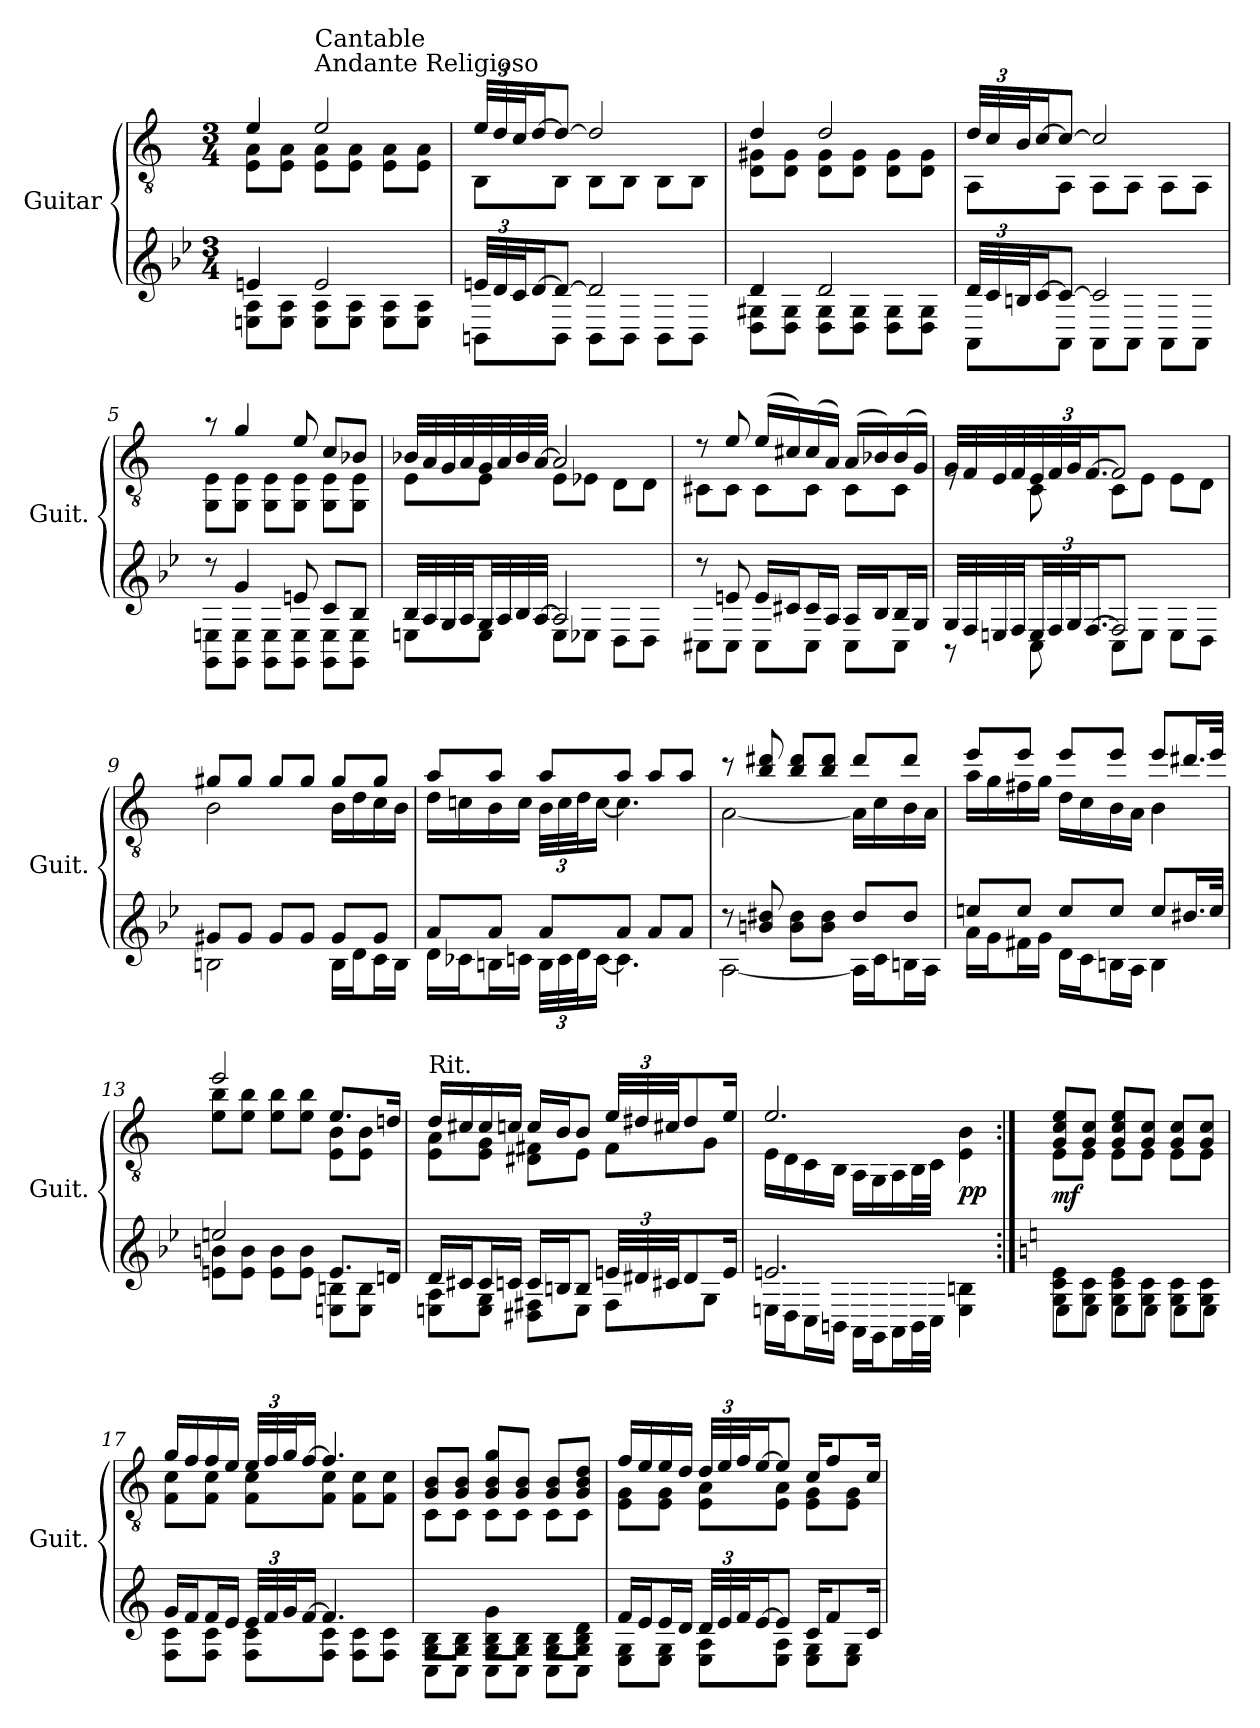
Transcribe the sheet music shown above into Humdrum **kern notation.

**kern	**kern	**dynam
*part1	*part1	*part1
*staff2	*staff1	*staff1/2
*I"Guitar	*	*
*I'Guit.	*	*
*stria6	*	*
*	*clefGv2	*
*k[b-e-]	*	*
*M3/4	*M3/4	*
*MM54	*MM54	*
=1	=1	=1
*^	*^	*
4e	8E\ 8A\L	4e/	8E\ 8A\L	.
.	8E\ 8A\J	.	8E\ 8A\J	.
!	!	!LO:TX:a:t=Andante Religioso	!	!
!	!	!LO:TX:a:t=Cantable	!	!
2e	8E\ 8A\L	2e/	8E\ 8A\L	.
.	8E\ 8A\J	.	8E\ 8A\J	.
.	8E\ 8A\L	.	8E\ 8A\L	.
.	8E\ 8A\J	.	8E\ 8A\J	.
=2	=2	=2	=2	=2
*Xbrackettup	*	*Xbrackettup	*	*
48eLLL	8BBL	48e/LLL	8BB\L	.
48d	.	48d/	.	.
48cJ	.	48c/J	.	.
[16dJ	.	[16d/J	.	.
8dJ_	8BBJ	8d/J_	8BB\J	.
2d]	8BBL	2d/]	8BB\L	.
.	8BBJ	.	8BB\J	.
.	8BBL	.	8BB\L	.
.	8BBJ	.	8BB\J	.
=3	=3	=3	=3	=3
4d	8D\ 8G#\L	4d/	8D\ 8G#X\L	.
.	8D\ 8G#\J	.	8D\ 8G#\J	.
2d	8D\ 8G#\L	2d/	8D\ 8G#\L	.
.	8D\ 8G#\J	.	8D\ 8G#\J	.
.	8D\ 8G#\L	.	8D\ 8G#\L	.
.	8D\ 8G#\J	.	8D\ 8G#\J	.
=4	=4	=4	=4	=4
48dLLL	8AAL	48d/LLL	8AA\L	.
48c	.	48c/	.	.
48BJ	.	48B/J	.	.
[16cJ	.	[16c/J	.	.
8cJ_	8AAJ	8c/J_	8AA\J	.
2c]	8AAL	2c/]	8AA\L	.
.	8AAJ	.	8AA\J	.
.	8AAL	.	8AA\L	.
.	8AAJ	.	8AA\J	.
=5	=5	=5	=5	=5
8r	8GG\ 8E\L	8r	8GG\ 8E\L	.
4g	8GG\ 8E\J	4g/	8GG\ 8E\J	.
.	8GG\ 8E\L	.	8GG\ 8E\L	.
8e	8GG\ 8E\J	8e/	8GG\ 8E\J	.
8cL	8GG\ 8E\L	8c/L	8GG\ 8E\L	.
8B-J	8GG\ 8E\J	8B-X/J	8GG\ 8E\J	.
!!LO:LB:g=z	!!
=6	=6	=6	=6	=6
32B-LLL	8EL	32B-X/LLL	8E\L	.
32A	.	32A/	.	.
32G	.	32G/	.	.
32AJJ	.	32A/	.	.
32GLL	8EJ	32G/	8E\J	.
32A	.	32A/	.	.
32B-	.	32B-/	.	.
[32AJJJ	.	[32A/JJJ	.	.
2A]	8EL	2A/]	8E\L	.
.	8E-J	.	8E-X\J	.
.	8DL	.	8D\L	.
.	8DJ	.	8D\J	.
=7	=7	=7	=7	=7
8r	8C#L	8r	8C#X\L	.
8e	8C#J	8e/	8C#\J	.
16eLL	8C#L	(16e/LL	8C#\L	.
16c#J	.	16c#X/)	.	.
16c#L	8C#J	(16c#/	8C#\J	.
16AJJ	.	16A/JJ)	.	.
16ALL	8C#L	(16A/LL	8C#\L	.
16B-J	.	16B-X/)	.	.
16B-L	8C#J	(16B-/	8C#\J	.
16GJJ	.	16G/JJ)	.	.
=8	=8	=8	=8	=8
32GLLL	8r	32G/LLL	8rE	.
32F	.	32F/	.	.
32E	.	32E/	.	.
32FJJ	.	32F/	.	.
48ELL	8C	48E/	8C\	.
48F	.	48F/	.	.
48GJ	.	48G/J	.	.
[24.FJJ	.	[24.F/JJ	.	.
2F]	8CL	2F/]	8C\L	.
.	8EJ	.	8E\J	.
.	8EL	.	8E\L	.
.	8DJ	.	8D\J	.
!!LO:LB:g=z	!!
=9	=9	=9	=9	=9
8g#L	2B	8g#X/L	2B\	.
8g#J	.	8g#/J	.	.
8g#L	.	8g#/L	.	.
8g#J	.	8g#/J	.	.
8g#L	16BLL	8g#/L	16B\LL	.
.	16dJ	.	16d\	.
8g#J	16cL	8g#/J	16c\	.
.	16BJJ	.	16B\JJ	.
=10	=10	=10	=10	=10
8aL	16dLL	8a/L	16d\LL	.
.	16c-XJ	.	16cn\	.
8aJ	16BL	8a/J	16B\	.
.	16cJJ	.	16c\JJ	.
8aL	48BLLL	8a/L	48B\LLL	.
.	48c	.	48c\	.
.	48dJ	.	48d\J	.
.	[16cJJ	.	[16c\JJ	.
8aJ	4.c]	8a/J	4.c\]	.
8aL	.	8a/L	.	.
8aJ	.	8a/J	.	.
=11	=11	=11	=11	=11
8r	[2A	8r	[2A\	.
8b 8dd#	.	8b/ 8dd#X/	.	.
8b\ 8dd#\L	.	8b/ 8dd#/L	.	.
8b\ 8dd#\J	.	8b/ 8dd#/J	.	.
8dd#L	16ALL]	8dd#/L	16A\LL]	.
.	16cJ	.	16c\	.
8dd#J	16BL	8dd#/J	16B\	.
.	16AJJ	.	16A\JJ	.
=12	=12	=12	=12	=12
8eeL	16aLL	8ee/L	16a\LL	.
.	16gJ	.	16g\	.
8eeJ	16f#L	8ee/J	16f#X\	.
.	16gJJ	.	16g\JJ	.
8eeL	16dLL	8ee/L	16d\LL	.
.	16cJ	.	16c\	.
8eeJ	16BL	8ee/J	16B\	.
.	16AJJ	.	16A\JJ	.
8eeL	4B	8ee/L	4B\	.
16.dd#L	.	16.dd#X/L	.	.
32eeJJk	.	32ee/JJk	.	.
!!LO:LB:g=z	!!
=13	=13	=13	=13	=13
2ee	8e\ 8b\L	2ee/	8e\ 8b\L	.
.	8e\ 8b\J	.	8e\ 8b\J	.
.	8e\ 8b\L	.	8e\ 8b\L	.
.	8e\ 8b\J	.	8e\ 8b\J	.
8.eL	8E\ 8B\L	8.e/L	8E\ 8B\L	.
.	8E\ 8B\J	.	8E\ 8B\J	.
16dnJk	.	16dn/Jk	.	.
=14	=14	=14	=14	=14
!	!	!LO:TX:a:t=Rit.	!	!
16dLL	8E\ 8A\L	16d/LL	8E\ 8A\L	.
16c#J	.	16c#X/	.	.
16c#L	8E\ 8G\J	16c#/	8E\ 8G\J	.
16cJJ	.	16cn/JJ	.	.
16cLL	8D#\ 8F#\L	16c/LL	8D#X\ 8F#X\L	.
16BJ	.	16B/J	.	.
8BJ	8EJ	8B/J	8E\J	.
48eLLL	8F#L	48e/LLL	8F#\L	.
48d#	.	48d#X/	.	.
48c#JJ	.	48c#X/JJ	.	.
8d#	.	8d#/	.	.
.	8GJ	.	8G\J	.
16eJk	.	16e/Jk	.	.
=15	=15	=15	=15	=15
2.e	16ELL	2.e/	16E\LL	.
.	16DJ	.	16D\	.
.	16CL	.	16C\	.
.	16BBJJ	.	16BB\JJ	.
.	16AALL	.	16AA\LL	.
.	16GGJ	.	16GG\	.
.	16AAL	.	16AA\	.
.	32BBL	.	32BB\L	.
.	32CJJJ	.	32C\JJJ	.
!	!	!	!	!LO:DY:b
.	4E 4B	.	4E\ 4B\	pp
=16:|!	=16:|!	=16:|!	=16:|!	=16:|!
*k[]	*	*k[]	*	*
!	!	!	!	!LO:DY:b
8G\ 8c\ 8e\L	8EL	8G/ 8c/ 8e/L	8E\L	mf
8G\ 8c\J	8EJ	8G/ 8c/J	8E\J	.
8G\ 8c\ 8e\L	8EL	8G/ 8c/ 8e/L	8E\L	.
8G\ 8c\J	8EJ	8G/ 8c/J	8E\J	.
8G\ 8c\L	8EL	8G/ 8c/L	8E\L	.
8G\ 8c\J	8EJ	8G/ 8c/J	8E\J	.
!!LO:PB:g=z	!!
=17	=17	=17	=17	=17
16gLL	8F\ 8c\L	16g/LL	8F\ 8c\L	.
16fJ	.	16f/	.	.
16fL	8F\ 8c\J	16f/	8F\ 8c\J	.
16eJJ	.	16e/JJ	.	.
48eLLL	8F\ 8c\L	48e/LLL	8F\ 8c\L	.
48f	.	48f/	.	.
48gJ	.	48g/J	.	.
[16fJJ	.	[16f/JJ	.	.
4.f]	8F\ 8c\J	4.f/]	8F\ 8c\J	.
.	8F\ 8c\L	.	8F\ 8c\L	.
.	8F\ 8c\J	.	8F\ 8c\J	.
=18	=18	=18	=18	=18
8G\ 8B\L	8CL	8G/ 8B/L	8C\L	.
8G\ 8B\J	8CJ	8G/ 8B/J	8C\J	.
8G\ 8B\ 8g\L	8CL	8G/ 8B/ 8g/L	8C\L	.
8G\ 8B\J	8CJ	8G/ 8B/J	8C\J	.
8G\ 8B\L	8CL	8G/ 8B/L	8C\L	.
8G\ 8B\ 8d\J	8CJ	8G/ 8B/ 8d/J	8C\J	.
=19	=19	=19	=19	=19
16fLL	8E\ 8G\L	16f/LL	8E\ 8G\L	.
16eJ	.	16e/	.	.
16eL	8E\ 8G\J	16e/	8E\ 8G\J	.
16dJJ	.	16d/JJ	.	.
48dLLL	8E\ 8A\L	48d/LLL	8E\ 8A\L	.
48e	.	48e/	.	.
48fJ	.	48f/J	.	.
[16eJ	.	[16e/J	.	.
8eJ]	8E\ 8A\J	8e/J]	8E\ 8A\J	.
16cKL	8E\ 8G\L	16c/KL	8E\ 8G\L	.
8f	.	8f/	.	.
.	8E\ 8G\J	.	8E\ 8G\J	.
16cJk	.	16c/Jk	.	.
*v	*v	*	*	*
*	*v	*v	*
=	=	=
*-	*-	*-
